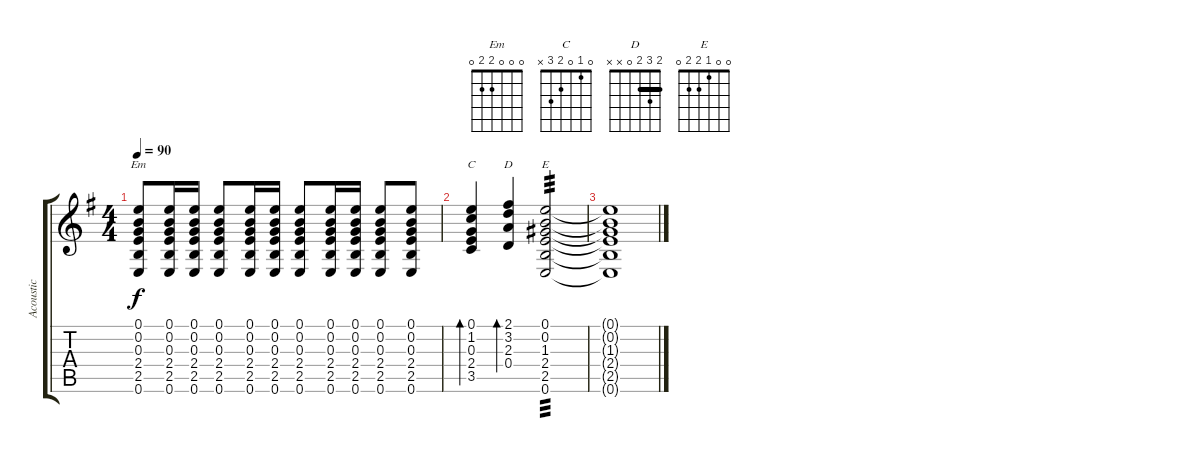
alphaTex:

\track ("Acoustic" "Acoustic") {instrument acousticguitarsteel}
\staff {score tabs}
\tuning (E4 B3 G3 D3 A2 E2) {hide}
\chord ("Em" 0 0 0 2 2 0)
\chord ("C" 0 1 0 2 3 x)
\chord ("D" 2 3 2 0 x x) {barre 2}
\chord ("E" 0 0 1 2 2 0)
\ts (4 4)
\tempo 90
\clef g2
\ks g
(0.1 0.2 0.3 2.4 2.5 0.6).8{ch "Em" dy f} (0.1 0.2 0.3 2.4 2.5 0.6).16 (0.1 0.2 0.3 2.4 2.5 0.6).16 (0.1 0.2 0.3 2.4 2.5 0.6).8 (0.1 0.2 0.3 2.4 2.5 0.6).16 (0.1 0.2 0.3 2.4 2.5 0.6).16 (0.1 0.2 0.3 2.4 2.5 0.6).8 (0.1 0.2 0.3 2.4 2.5 0.6).16 (0.1 0.2 0.3 2.4 2.5 0.6).16 (0.1 0.2 0.3 2.4 2.5 0.6).8 (0.1 0.2 0.3 2.4 2.5 0.6).8 |
(0.1 1.2 0.3 2.4 3.5).4{bd 60 ch "C"} (2.1 3.2 2.3 0.4).4{bd 60 ch "D"} (0.1 0.2 1.3 2.4 2.5 0.6).2{ch "E" tp 3} |
(0.1{t} 0.2{t} 1.3{t} 2.4{t} 2.5{t} 0.6{t}).1
